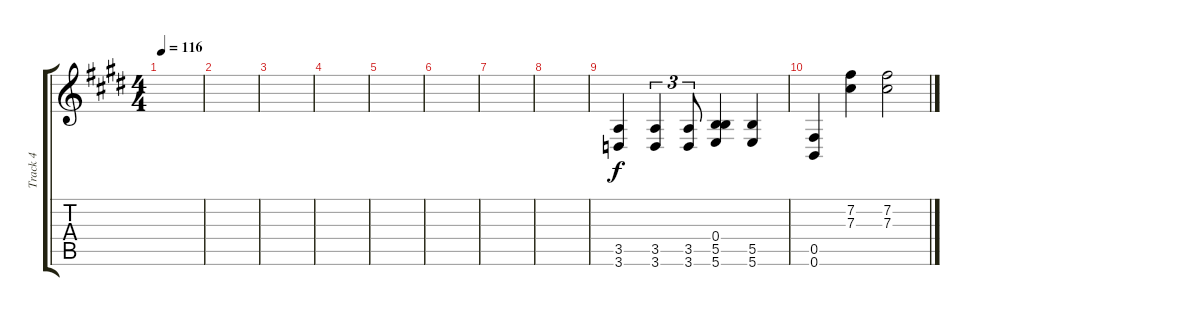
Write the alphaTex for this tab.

\track ("Track 4" "Track 4") {instrument overdrivenguitar}
\staff {score tabs}
\tuning (E4 B3 Gb3 B2 Gb2 B1) {hide}
\ts (4 4)
\tempo 116
\clef g2
\ks c#minor
|
|
|
|
|
|
|
|
(3.5 3.6).4 (3.5 3.6).4{tu (3 2)} (3.5 3.6).8{tu (3 2)} (0.4 5.5 5.6).4 (5.5 5.6).4 |
(0.5 0.6).4 (7.2 7.3).4 (7.2 7.3).2
